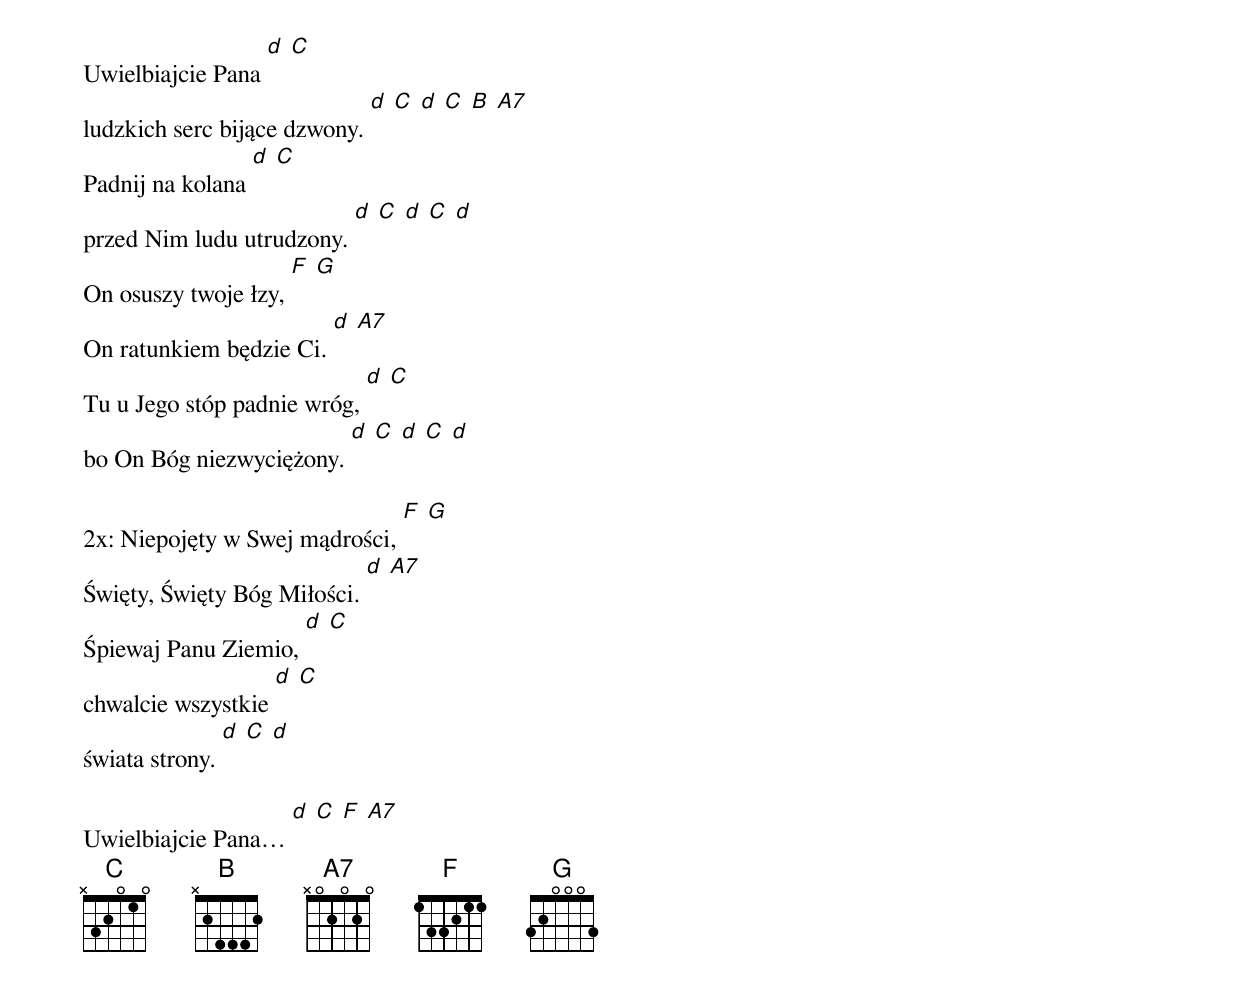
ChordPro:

Uwielbiajcie Pana [d] [C]
ludzkich serc bijące dzwony. [d] [C] [d] [C] [B] [A7]
Padnij na kolana [d] [C]
przed Nim ludu utrudzony. [d] [C] [d] [C] [d]
On osuszy twoje łzy, [F] [G]
On ratunkiem będzie Ci. [d] [A7]
Tu u Jego stóp padnie wróg, [d] [C]
bo On Bóg niezwyciężony. [d] [C] [d] [C] [d]

2x: Niepojęty w Swej mądrości, [F] [G]
Święty, Święty Bóg Miłości. [d] [A7]
Śpiewaj Panu Ziemio, [d] [C]
chwalcie wszystkie [d] [C]
świata strony. [d] [C] [d]

Uwielbiajcie Pana… [d] [C] [F] [A7]
